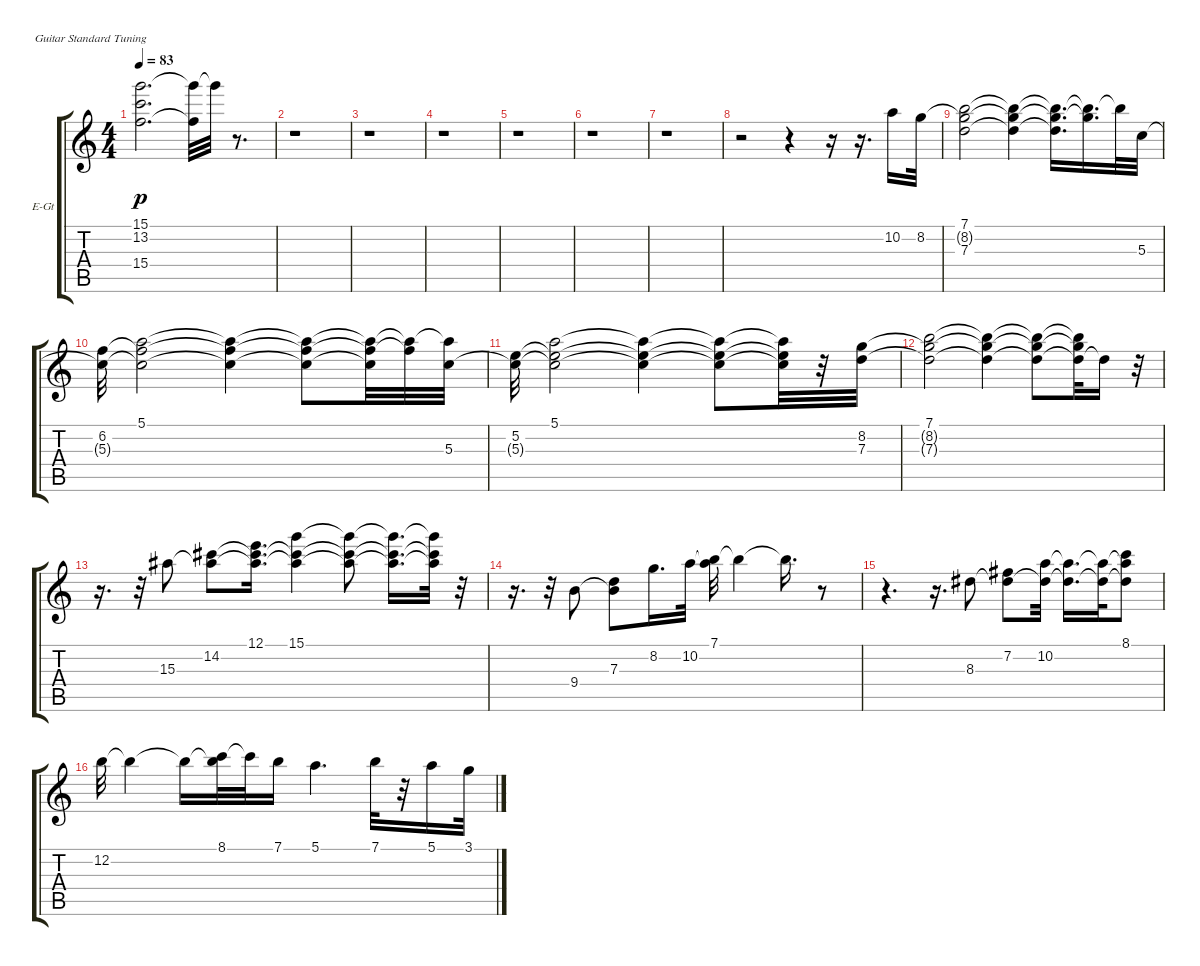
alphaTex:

\bracketExtendMode groupsimilarinstruments
\firstSystemTrackNameOrientation horizontal
\otherSystemsTrackNameOrientation horizontal
\chordDiagramsInScore
\track ("Electric Guitar" "E-Gt") {instrument electricguitarclean}
\staff {score tabs}
\tuning (E4 B3 G3 D3 A2 E2)
\ts (4 4)
\tempo 83
\clef g2
\scale
0.25
\ks c
(15.4{t} 13.2{t} 15.1{t}).2{d dy p} (15.4{t} 15.1{t}).32 15.1{t}.32 r.8{d} |
\scale
0.25 r.1 |
\scale
0.25 r.1 |
\scale
0.25 r.1 |
\scale
0.25 r.1 |
\scale
0.25 r.1 |
\scale
0.25 r.1 |
\scale
0.25 r.2 r.4 r.16 r.16{d} 10.2.16 8.2.32 |
\scale
0.25 (8.2{t} 7.1 7.3).2 (8.2{t} 7.1{t} 7.3{t}).4 (8.2{t} 7.1{t} 7.3{t}).16{d} (8.2{t} 7.1{t}).16{d} 7.1{t}.32 5.3.32 |
\scale
0.25 (5.3{t} 6.2).32 (5.3{t} 6.2{t} 5.1).2 (5.3{t} 6.2{t} 5.1{t}).4 (5.3{t} 6.2{t} 5.1{t}).8 (5.3{t} 6.2{t} 5.1{t}).32 (6.2{t} 5.1{t}).32 (5.1{t} 5.3).32 |
\scale
0.25 (5.3{t} 5.2).32 (5.3{t} 5.2{t} 5.1).2 (5.3{t} 5.2{t} 5.1{t}).4 (5.3{t} 5.2{t} 5.1{t}).8 (5.3{t} 5.2{t} 5.1{t}).32 r.32 (8.2 7.3).32 |
\scale
0.25 (8.2{t} 7.1 7.3{t}).2 (8.2{t} 7.1{t} 7.3{t}).4 (8.2{t} 7.1{t} 7.3{t}).8 (8.2{t} 7.1{t} 7.3{t}).32 7.3{t}.16 r.32 |
\scale
0.25 r.16{d} r.32 15.3.8 (14.2 15.3{t}).8 (12.1 15.3{t} 14.2{t}).16{d} (15.1 15.3{t} 14.2{t}).4 (15.1{t} 15.3{t} 14.2{t}).8 (15.1{t} 15.3{t} 14.2{t}).16{d} (15.1{t} 15.3{t} 14.2{t}).32 r.32 |
\scale
0.25 r.16{d} r.32 9.4.8 (7.3 9.4{t}).8 8.2.16{d} 10.2.32 (10.2{t} 7.1).32 7.1{t}.4 7.1{t}.16{d} r.8 |
\scale
0.25 r.4{d} r.16{d} 8.3.8 (8.3{t} 7.2).8 (10.2 8.3{t}).32 (10.2{t} 8.3{t}).16{d} (10.2{t} 8.3{t}).32 (8.1 10.2{t} 8.3{t}).8 |
\scale
0.25 12.2.32 12.2{t}.4 12.2{t}.16 (12.2{t} 8.1).32 8.1{t}.32 7.1.16 5.1.4{d} 7.1.32 r.32 5.1.16 3.1.32
